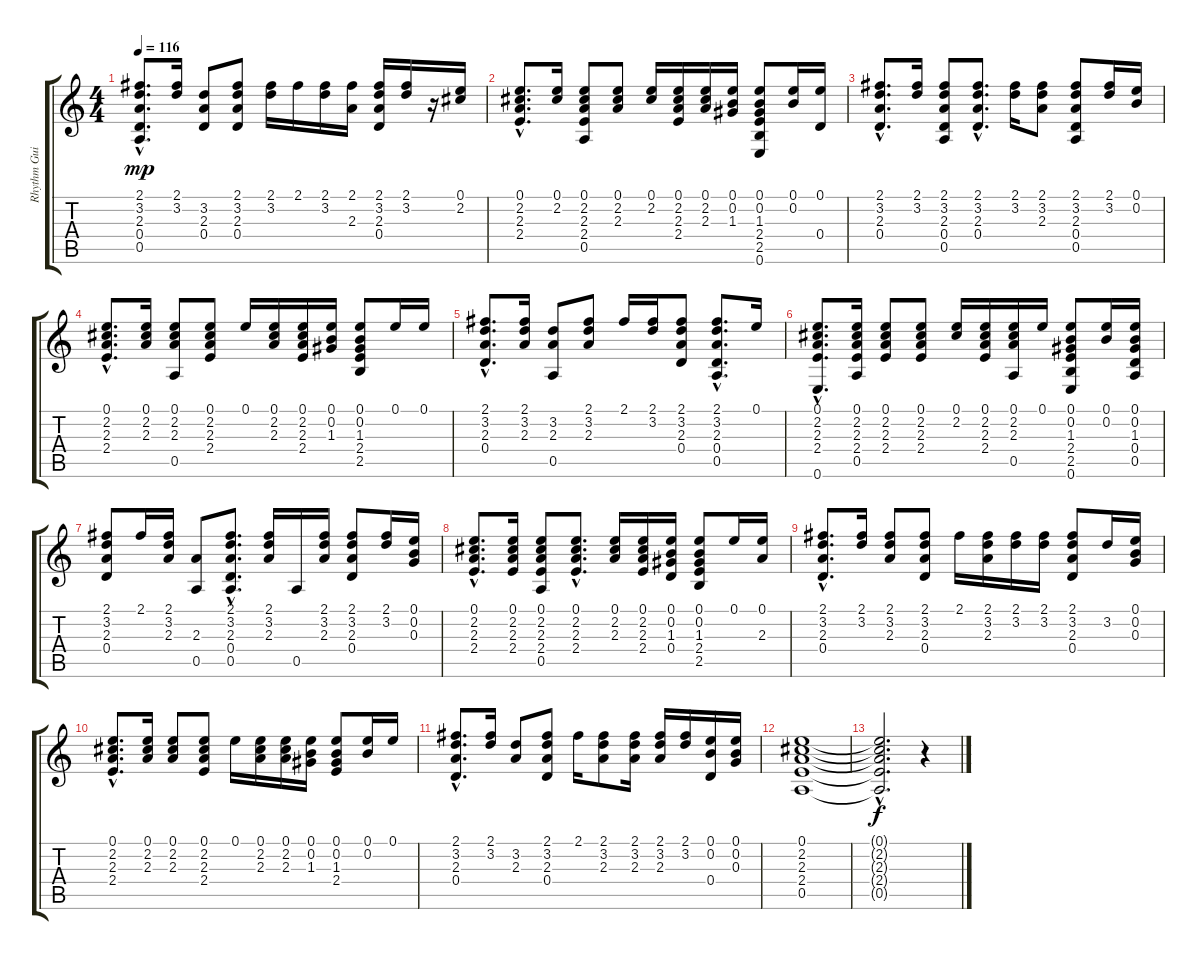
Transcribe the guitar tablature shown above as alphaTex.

\track ("Rhythm Guitar" "Rhythm Gui") {instrument overdrivenguitar}
\staff {score tabs}
\tuning (E4 B3 G3 D3 A2 E2) {hide}
\ts (4 4)
\tempo 116
\clef g2
\ks c
(2.1{hac} 3.2{hac} 2.3{hac} 0.4{hac} 0.5{hac}).8{d dy mp} (2.1 3.2).16 (3.2 2.3 0.4).8 (2.1 3.2 2.3 0.4).8 (2.1 3.2).16 2.1.16 (2.1 3.2).16 (2.1 2.3).16 (2.1 3.2 2.3 0.4).16 (2.1 3.2).16 r.16 (0.1 2.2).16 |
(0.1{hac} 2.2{hac} 2.3{hac} 2.4{hac}).8{d} (0.1 2.2).16 (0.1 2.2 2.3 2.4 0.5).8 (0.1 2.2 2.3).8 (0.1 2.2).16 (0.1 2.2 2.3 2.4).16 (0.1 2.2 2.3).16 (0.1 0.2 1.3).16 (0.1 0.2 1.3 2.4 2.5 0.6).8 (0.1 0.2).16 (0.1 0.4).16 |
(2.1{hac} 3.2{hac} 2.3{hac} 0.4{hac}).8{d} (2.1 3.2).16 (2.1 3.2 2.3 0.4 0.5).8 (2.1{hac} 3.2{hac} 2.3{hac} 0.4{hac}).8{d} (2.1 3.2).16 (2.1 3.2 2.3).8 (2.1 3.2 2.3 0.4 0.5).8 (2.1 3.2).16 (0.1 0.2).16 |
(0.1{hac} 2.2{hac} 2.3{hac} 2.4{hac}).8{d} (0.1 2.2 2.3).16 (0.1 2.2 2.3 0.5).8 (0.1 2.2 2.3 2.4).8 0.1.16 (0.1 2.2 2.3).16 (0.1 2.2 2.3 2.4).16 (0.1 0.2 1.3).16 (0.1 0.2 1.3 2.4 2.5).8 0.1.16 0.1.16 |
(2.1{hac} 3.2{hac} 2.3{hac} 0.4{hac}).8{d} (2.1 3.2 2.3).16 (3.2 2.3 0.5).8 (2.1 3.2 2.3).8 2.1.16 (2.1 3.2).16 (2.1 3.2 2.3 0.4).8 (2.1{hac} 3.2{hac} 2.3{hac} 0.4{hac} 0.5{hac}).8{d} 0.1.16 |
(0.1{hac} 2.2{hac} 2.3{hac} 2.4{hac} 0.6{hac}).8{d} (0.1 2.2 2.3 2.4 0.5).16 (0.1 2.2 2.3 2.4).8 (0.1 2.2 2.3 2.4).8 (0.1 2.2).16 (0.1 2.2 2.3 2.4).16 (0.1 2.2 2.3 0.5).16 0.1.16 (0.1 0.2 1.3 2.4 2.5 0.6).8 (0.1 0.2).16 (0.1 0.2 1.3 0.4 0.5).16 |
(2.1 3.2 2.3 0.4).8 2.1.16 (2.1 3.2 2.3).16 (2.3 0.5).8 (2.1{hac} 3.2{hac} 2.3{hac} 0.4{hac} 0.5{hac}).8{d} (2.1 3.2 2.3).16 0.5.16 (2.1 3.2 2.3).16 (2.1 3.2 2.3 0.4).8 (2.1 3.2).16 (0.1 0.2 0.3).16 |
(0.1{hac} 2.2{hac} 2.3{hac} 2.4{hac}).8{d} (0.1 2.2 2.3 2.4).16 (0.1 2.2 2.3 2.4 0.5).8 (0.1{hac} 2.2{hac} 2.3{hac} 2.4{hac}).8{d} (0.1 2.2 2.3).16 (0.1 2.2 2.3 2.4).16 (0.1 0.2 1.3 0.4).16 (0.1 0.2 1.3 2.4 2.5).8 0.1.16 (0.1 2.3).16 |
(2.1{hac} 3.2{hac} 2.3{hac} 0.4{hac}).8{d} (2.1 3.2).16 (2.1 3.2 2.3).8 (2.1 3.2 2.3 0.4).8 2.1.16 (2.1 3.2 2.3).16 (2.1 3.2).16 (2.1 3.2).16 (2.1 3.2 2.3 0.4).8 3.2.16 (0.1 0.2 0.3).16 |
(0.1{hac} 2.2{hac} 2.3{hac} 2.4{hac}).8{d} (0.1 2.2 2.3).16 (0.1 2.2 2.3).8 (0.1 2.2 2.3 2.4).8 0.1.16 (0.1 2.2 2.3).16 (0.1 2.2 2.3).16 (0.1 0.2 1.3).16 (0.1 0.2 1.3 2.4).8 (0.1 0.2).16 0.1.16 |
(2.1{hac} 3.2{hac} 2.3{hac} 0.4{hac}).8{d} (2.1 3.2).16 (3.2 2.3).8 (2.1 3.2 2.3 0.4).8 2.1.16 (2.1 3.2 2.3).8 (2.1 3.2 2.3).16 (2.1 3.2 2.3).16 (2.1 3.2).16 (0.1 0.2 0.4).16 (0.1 0.2 0.3).16 |
(0.1 2.2 2.3 2.4 0.5).1 |
(0.1{hac t} 2.2{hac t} 2.3{hac t} 2.4{hac t} 0.5{hac t}).2{d dy f} r.4
